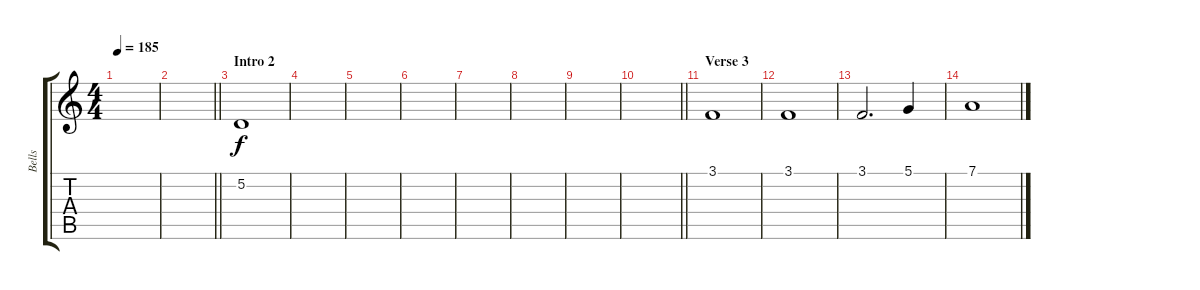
\track ("Bells" "Bells") {instrument tubularbells}
\staff {score tabs}
\tuning (D4 A3 F3 C3 G2 D2) {hide}
\ts (4 4)
\tempo 185
\clef g2
\ks c
|
\barLineRight lightlight
|
\section ("" "Intro 2")
5.2.1 |
|
|
|
|
|
|
\barLineRight lightlight
|
\section ("" "Verse 3")
3.1.1 |
3.1.1 |
3.1.2{d} 5.1.4 |
7.1.1
